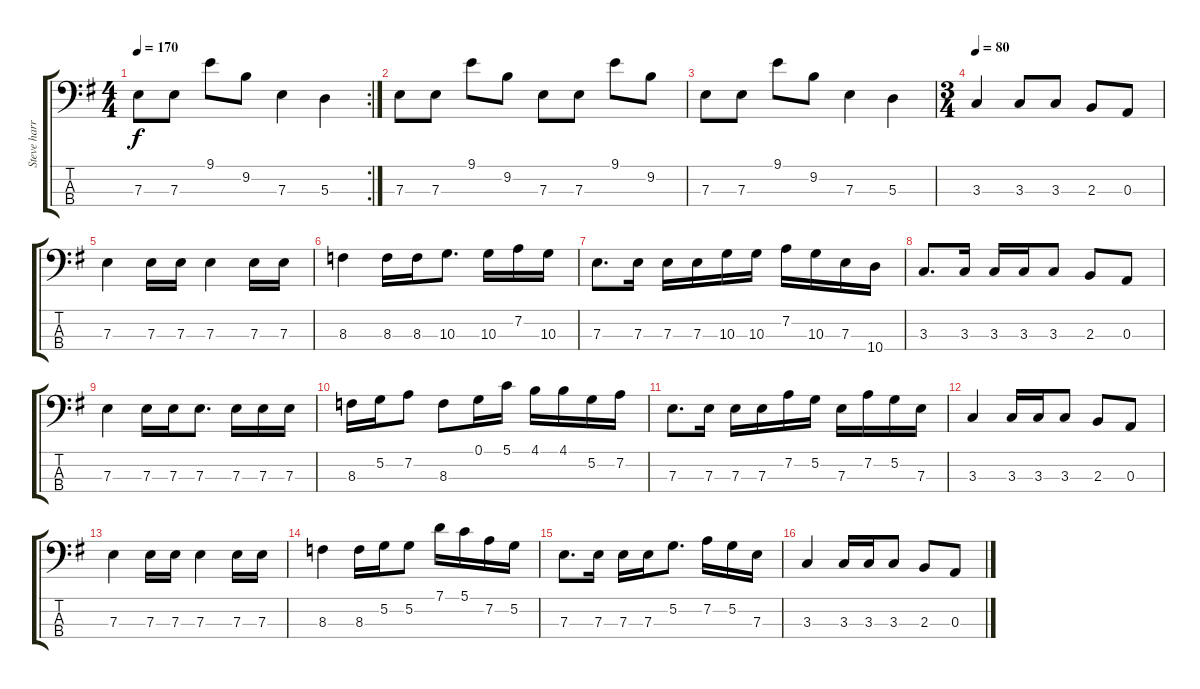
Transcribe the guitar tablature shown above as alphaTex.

\track ("Steve harris" "Steve harr") {instrument electricbassfinger}
\staff {score tabs}
\tuning (G2 D2 A1 E1) {hide}
\rc 2
\ts (4 4)
\tempo 170
\clef f4
\ks g
7.3.8{dy f} 7.3.8 9.1.8 9.2.8 7.3.4 5.3.4 |
7.3.8 7.3.8 9.1.8 9.2.8 7.3.8 7.3.8 9.1.8 9.2.8 |
7.3.8 7.3.8 9.1.8 9.2.8 7.3.4 5.3.4 |
\ts (3 4)
\tempo 80
3.3.4 3.3.8 3.3.8 2.3.8 0.3.8 |
7.3.4 7.3.16 7.3.16 7.3.4 7.3.16 7.3.16 |
8.3.4 8.3.16 8.3.16 10.3.8{d} 10.3.16 7.2.16 10.3.16 |
7.3.8{d} 7.3.16 7.3.16 7.3.16 10.3.16 10.3.16 7.2.16 10.3.16 7.3.16 10.4.16 |
3.3.8{d} 3.3.16 3.3.16 3.3.16 3.3.8 2.3.8 0.3.8 |
7.3.4 7.3.16 7.3.16 7.3.8{d} 7.3.16 7.3.16 7.3.16 |
8.3.16 5.2.16 7.2.8 8.3.8 0.1.16 5.1.16 4.1.16 4.1.16 5.2.16 7.2.16 |
7.3.8{d} 7.3.16 7.3.16 7.3.16 7.2.16 5.2.16 7.3.16 7.2.16 5.2.16 7.3.16 |
3.3.4 3.3.16 3.3.16 3.3.8 2.3.8 0.3.8 |
7.3.4 7.3.16 7.3.16 7.3.4 7.3.16 7.3.16 |
8.3.4 8.3.16 5.2.16 5.2.8 7.1.16 5.1.16 7.2.16 5.2.16 |
7.3.8{d} 7.3.16 7.3.16 7.3.16 5.2.8{d} 7.2.16 5.2.16 7.3.16 |
3.3.4 3.3.16 3.3.16 3.3.8 2.3.8 0.3.8
